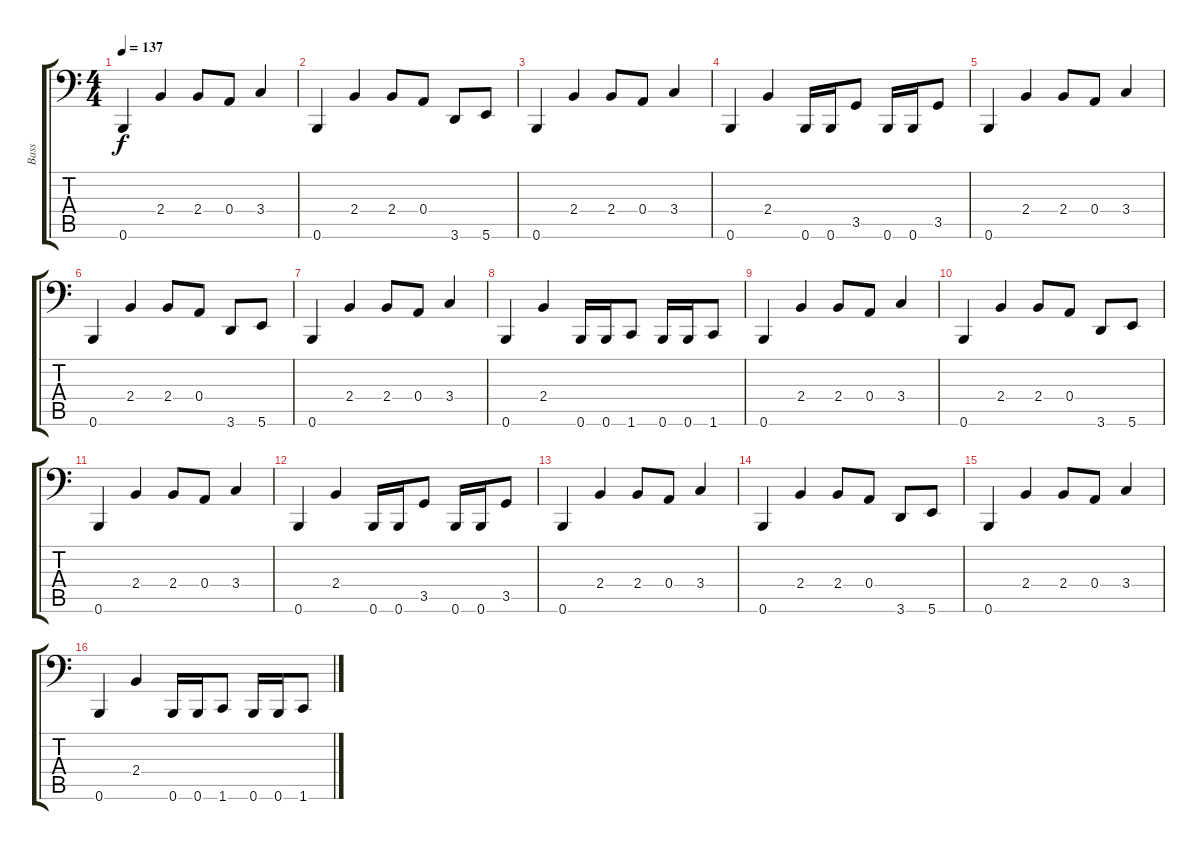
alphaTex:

\track ("Bass" "Bass") {instrument electricbasspick}
\staff {score tabs}
\tuning (B2 G2 D2 A1 E1 B0) {hide}
\ts (4 4)
\tempo 137
\clef f4
\ks c
0.6.4{dy f} 2.4.4 2.4.8 0.4.8 3.4.4 |
0.6.4 2.4.4 2.4.8 0.4.8 3.6.8 5.6.8 |
0.6.4 2.4.4 2.4.8 0.4.8 3.4.4 |
0.6.4 2.4.4 0.6.16 0.6.16 3.5.8 0.6.16 0.6.16 3.5.8 |
0.6.4 2.4.4 2.4.8 0.4.8 3.4.4 |
0.6.4 2.4.4 2.4.8 0.4.8 3.6.8 5.6.8 |
0.6.4 2.4.4 2.4.8 0.4.8 3.4.4 |
0.6.4 2.4.4 0.6.16 0.6.16 1.6.8 0.6.16 0.6.16 1.6.8 |
0.6.4 2.4.4 2.4.8 0.4.8 3.4.4 |
0.6.4 2.4.4 2.4.8 0.4.8 3.6.8 5.6.8 |
0.6.4 2.4.4 2.4.8 0.4.8 3.4.4 |
0.6.4 2.4.4 0.6.16 0.6.16 3.5.8 0.6.16 0.6.16 3.5.8 |
0.6.4 2.4.4 2.4.8 0.4.8 3.4.4 |
0.6.4 2.4.4 2.4.8 0.4.8 3.6.8 5.6.8 |
0.6.4 2.4.4 2.4.8 0.4.8 3.4.4 |
0.6.4 2.4.4 0.6.16 0.6.16 1.6.8 0.6.16 0.6.16 1.6.8
